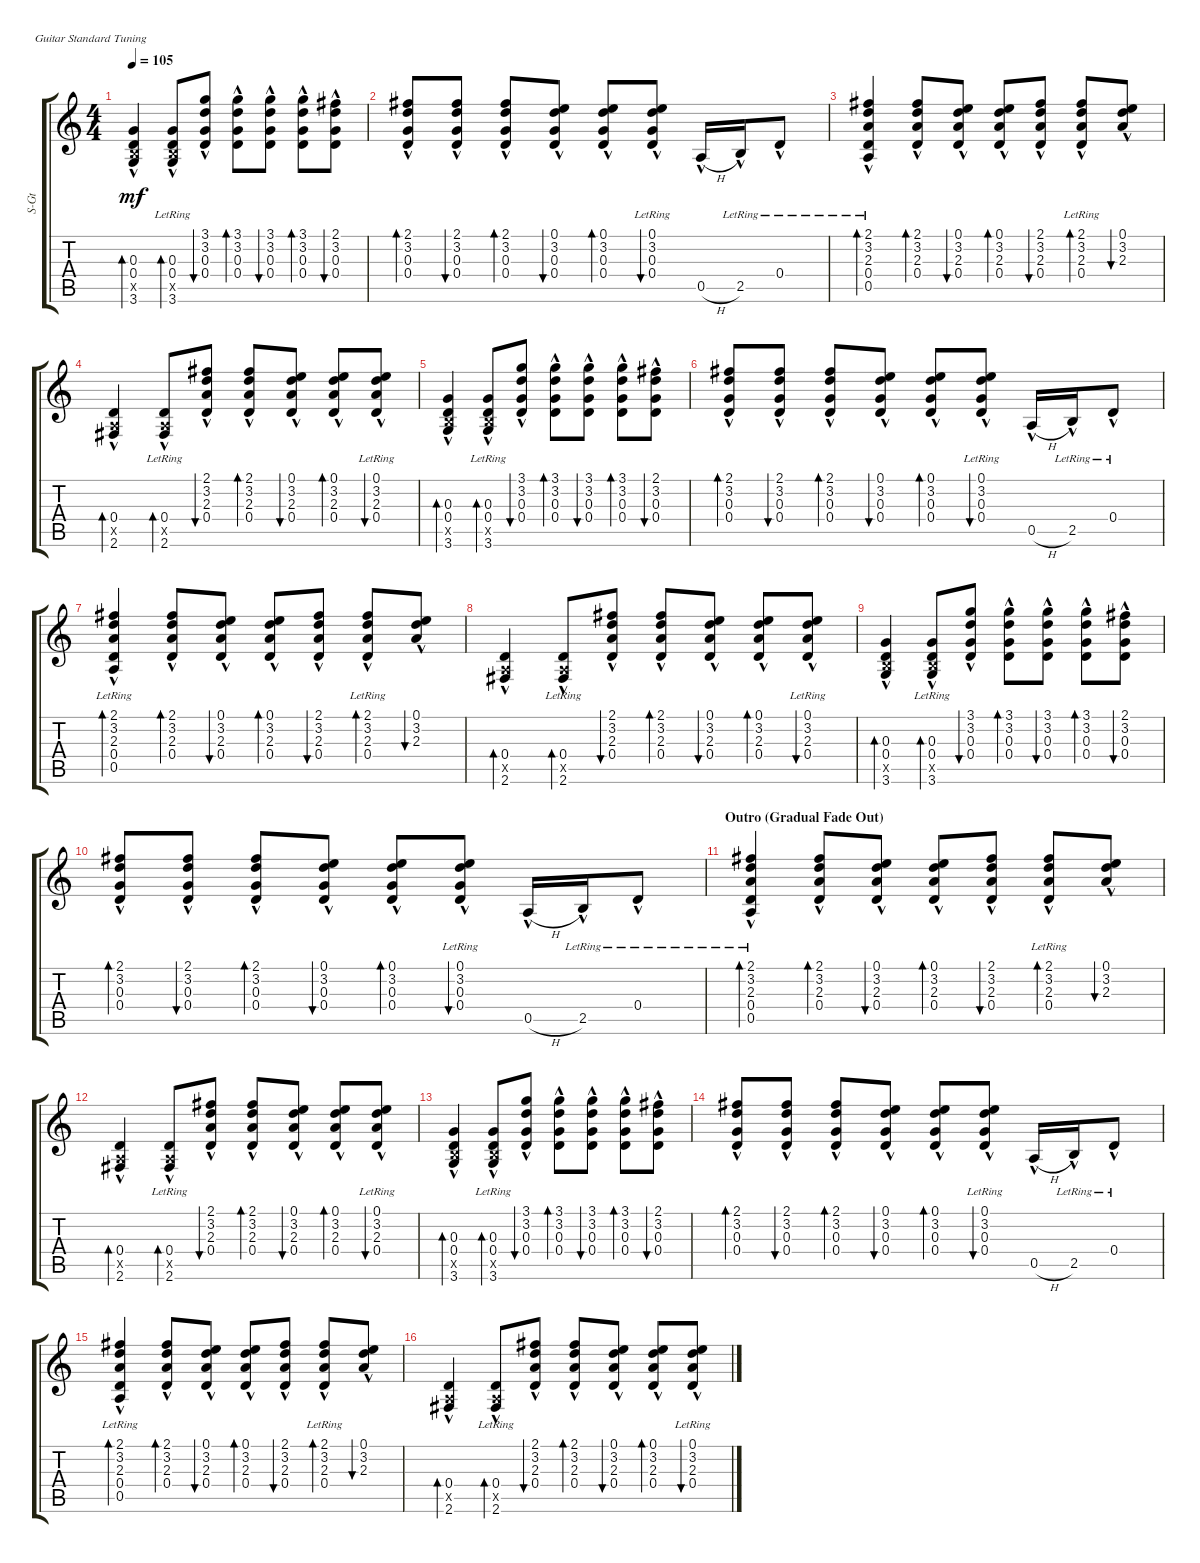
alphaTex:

\defaultSystemsLayout 4
\otherSystemsTrackNameOrientation horizontal
\chordDiagramsInScore
\track ("Zakk Wylde Acoustic Rhythm" "S-Gt") {instrument acousticguitarsteel}
\staff {score tabs}
\tuning (E4 B3 G3 D3 A2 E2)
\ts (4 4)
\tempo 105
\clef g2
\ks c
(3.6{hac} 2.5{hac x} 0.4{hac} 0.3{hac}).4{bd 64 dy mf} (2.5{hac x} 0.4{hac} 0.3{hac} 3.6{hac lr}).8{bd 63} (0.3{hac} 3.2{hac} 3.1{hac} 0.4{hac}).8{bu 58} (3.1{hac} 3.2{hac} 0.3{hac} 0.4{hac}).8{bd 62} (0.3{hac} 3.2{hac} 3.1{hac} 0.4{hac}).8{bu 65} (0.3{hac} 3.2{hac} 3.1{hac} 0.4{hac}).8{bd 61} (0.3{hac} 3.2{hac} 2.1{hac} 0.4{hac}).8{bu 65} |
(0.3{hac} 3.2{hac} 2.1{hac} 0.4{hac}).8{bd 60} (2.1{hac} 0.3{hac} 3.2{hac} 0.4{hac}).8{bu 58} (2.1{hac} 0.3{hac} 3.2{hac} 0.4{hac}).8{bd 59} (0.1{hac} 3.2{hac} 0.3{hac} 0.4{hac}).8{bu 58} (0.1{hac} 3.2{hac} 0.3{hac} 0.4{hac}).8{bd 58} (0.1{hac lr} 3.2{hac lr} 0.3{hac lr} 0.4{hac lr}).8{bu 58} 0.5{h hac}.16 2.5{hac lr}.16 0.4{hac lr}.8 |
(0.4{hac} 2.3{hac} 3.2{hac} 2.1{hac} 0.5{lr}).4{bd 56} (0.4{hac} 2.3{hac} 3.2{hac} 2.1{hac}).8{bd 52} (0.1{hac} 3.2{hac} 2.3{hac} 0.4{hac}).8{bu 53} (0.4{hac} 2.3{hac} 3.2{hac} 0.1{hac}).8{bd 51} (2.1{hac} 3.2{hac} 2.3{hac} 0.4{hac}).8{bu 54} (2.1{hac} 3.2{hac} 2.3{hac} 0.4{hac lr}).8{bd 51} (0.1{hac} 3.2{hac} 2.3{hac}).8{bu 55} |
(0.4{hac} 2.6{hac} 0.5{hac x}).4{bd 56} (0.4{hac} 0.5{hac x} 2.6{hac lr}).8{bd 52} (2.1{hac} 3.2{hac} 2.3{hac} 0.4{hac}).8{bu 53} (0.4{hac} 2.3{hac} 3.2{hac} 2.1{hac}).8{bd 51} (0.1{hac} 3.2{hac} 2.3{hac} 0.4{hac}).8{bu 54} (0.1{hac} 3.2{hac} 2.3{hac} 0.4{hac}).8{bd 51} (0.1{hac lr} 3.2{hac lr} 2.3{hac} 0.4{hac}).8{bu 55} |
(3.6{hac} 2.5{hac x} 0.4{hac} 0.3{hac}).4{bd 64} (2.5{hac x} 0.4{hac} 0.3{hac} 3.6{hac lr}).8{bd 63} (0.3{hac} 3.2{hac} 3.1{hac} 0.4{hac}).8{bu 58} (3.1{hac} 3.2{hac} 0.3{hac} 0.4{hac}).8{bd 62} (0.3{hac} 3.2{hac} 3.1{hac} 0.4{hac}).8{bu 65} (0.3{hac} 3.2{hac} 3.1{hac} 0.4{hac}).8{bd 61} (0.3{hac} 3.2{hac} 2.1{hac} 0.4{hac}).8{bu 65} |
(0.3{hac} 3.2{hac} 2.1{hac} 0.4{hac}).8{bd 60} (2.1{hac} 0.3{hac} 3.2{hac} 0.4{hac}).8{bu 58} (2.1{hac} 0.3{hac} 3.2{hac} 0.4{hac}).8{bd 59} (0.1{hac} 3.2{hac} 0.3{hac} 0.4{hac}).8{bu 58} (0.1{hac} 3.2{hac} 0.3{hac} 0.4{hac}).8{bd 58} (0.1{hac lr} 3.2{hac lr} 0.3{hac lr} 0.4{hac lr}).8{bu 58} 0.5{h hac}.16 2.5{hac lr}.16 0.4{hac lr}.8 |
(0.4{hac} 2.3{hac} 3.2{hac} 2.1{hac} 0.5{lr}).4{bd 56} (0.4{hac} 2.3{hac} 3.2{hac} 2.1{hac}).8{bd 52} (0.1{hac} 3.2{hac} 2.3{hac} 0.4{hac}).8{bu 53} (0.4{hac} 2.3{hac} 3.2{hac} 0.1{hac}).8{bd 51} (2.1{hac} 3.2{hac} 2.3{hac} 0.4{hac}).8{bu 54} (2.1{hac} 3.2{hac} 2.3{hac} 0.4{hac lr}).8{bd 51} (0.1{hac} 3.2{hac} 2.3{hac}).8{bu 55} |
(0.4{hac} 2.6{hac} 0.5{hac x}).4{bd 56} (0.4{hac} 0.5{hac x} 2.6{hac lr}).8{bd 52} (2.1{hac} 3.2{hac} 2.3{hac} 0.4{hac}).8{bu 53} (0.4{hac} 2.3{hac} 3.2{hac} 2.1{hac}).8{bd 51} (0.1{hac} 3.2{hac} 2.3{hac} 0.4{hac}).8{bu 54} (0.1{hac} 3.2{hac} 2.3{hac} 0.4{hac}).8{bd 51} (0.1{hac lr} 3.2{hac lr} 2.3{hac} 0.4{hac}).8{bu 55} |
(3.6{hac} 2.5{hac x} 0.4{hac} 0.3{hac}).4{bd 64} (2.5{hac x} 0.4{hac} 0.3{hac} 3.6{hac lr}).8{bd 63} (0.3{hac} 3.2{hac} 3.1{hac} 0.4{hac}).8{bu 58} (3.1{hac} 3.2{hac} 0.3{hac} 0.4{hac}).8{bd 62} (0.3{hac} 3.2{hac} 3.1{hac} 0.4{hac}).8{bu 65} (0.3{hac} 3.2{hac} 3.1{hac} 0.4{hac}).8{bd 61} (0.3{hac} 3.2{hac} 2.1{hac} 0.4{hac}).8{bu 65} |
(0.3{hac} 3.2{hac} 2.1{hac} 0.4{hac}).8{bd 60} (2.1{hac} 0.3{hac} 3.2{hac} 0.4{hac}).8{bu 58} (2.1{hac} 0.3{hac} 3.2{hac} 0.4{hac}).8{bd 59} (0.1{hac} 3.2{hac} 0.3{hac} 0.4{hac}).8{bu 58} (0.1{hac} 3.2{hac} 0.3{hac} 0.4{hac}).8{bd 58} (0.1{hac lr} 3.2{hac lr} 0.3{hac lr} 0.4{hac lr}).8{bu 58} 0.5{h hac}.16 2.5{hac lr}.16 0.4{hac lr}.8 |
\section ("" "Outro (Gradual Fade Out)")
(0.4{hac} 2.3{hac} 3.2{hac} 2.1{hac} 0.5{lr}).4{bd 56} (0.4{hac} 2.3{hac} 3.2{hac} 2.1{hac}).8{bd 52} (0.1{hac} 3.2{hac} 2.3{hac} 0.4{hac}).8{bu 53} (0.4{hac} 2.3{hac} 3.2{hac} 0.1{hac}).8{bd 51} (2.1{hac} 3.2{hac} 2.3{hac} 0.4{hac}).8{bu 54} (2.1{hac} 3.2{hac} 2.3{hac} 0.4{hac lr}).8{bd 51} (0.1{hac} 3.2{hac} 2.3{hac}).8{bu 55} |
(0.4{hac} 2.6{hac} 0.5{hac x}).4{bd 56} (0.4{hac} 0.5{hac x} 2.6{hac lr}).8{bd 52} (2.1{hac} 3.2{hac} 2.3{hac} 0.4{hac}).8{bu 53} (0.4{hac} 2.3{hac} 3.2{hac} 2.1{hac}).8{bd 51} (0.1{hac} 3.2{hac} 2.3{hac} 0.4{hac}).8{bu 54} (0.1{hac} 3.2{hac} 2.3{hac} 0.4{hac}).8{bd 51} (0.1{hac lr} 3.2{hac lr} 2.3{hac} 0.4{hac}).8{bu 55} |
(3.6{hac} 2.5{hac x} 0.4{hac} 0.3{hac}).4{bd 64} (2.5{hac x} 0.4{hac} 0.3{hac} 3.6{hac lr}).8{bd 63} (0.3{hac} 3.2{hac} 3.1{hac} 0.4{hac}).8{bu 58} (3.1{hac} 3.2{hac} 0.3{hac} 0.4{hac}).8{bd 62} (0.3{hac} 3.2{hac} 3.1{hac} 0.4{hac}).8{bu 65} (0.3{hac} 3.2{hac} 3.1{hac} 0.4{hac}).8{bd 61} (0.3{hac} 3.2{hac} 2.1{hac} 0.4{hac}).8{bu 65} |
(0.3{hac} 3.2{hac} 2.1{hac} 0.4{hac}).8{bd 60} (2.1{hac} 0.3{hac} 3.2{hac} 0.4{hac}).8{bu 58} (2.1{hac} 0.3{hac} 3.2{hac} 0.4{hac}).8{bd 59} (0.1{hac} 3.2{hac} 0.3{hac} 0.4{hac}).8{bu 58} (0.1{hac} 3.2{hac} 0.3{hac} 0.4{hac}).8{bd 58} (0.1{hac lr} 3.2{hac lr} 0.3{hac lr} 0.4{hac lr}).8{bu 58} 0.5{h hac}.16 2.5{hac lr}.16 0.4{hac lr}.8 |
(0.4{hac} 2.3{hac} 3.2{hac} 2.1{hac} 0.5{lr}).4{bd 56} (0.4{hac} 2.3{hac} 3.2{hac} 2.1{hac}).8{bd 52} (0.1{hac} 3.2{hac} 2.3{hac} 0.4{hac}).8{bu 53} (0.4{hac} 2.3{hac} 3.2{hac} 0.1{hac}).8{bd 51} (2.1{hac} 3.2{hac} 2.3{hac} 0.4{hac}).8{bu 54} (2.1{hac} 3.2{hac} 2.3{hac} 0.4{hac lr}).8{bd 51} (0.1{hac} 3.2{hac} 2.3{hac}).8{bu 55} |
(0.4{hac} 2.6{hac} 0.5{hac x}).4{bd 56} (0.4{hac} 0.5{hac x} 2.6{hac lr}).8{bd 52} (2.1{hac} 3.2{hac} 2.3{hac} 0.4{hac}).8{bu 53} (0.4{hac} 2.3{hac} 3.2{hac} 2.1{hac}).8{bd 51} (0.1{hac} 3.2{hac} 2.3{hac} 0.4{hac}).8{bu 54} (0.1{hac} 3.2{hac} 2.3{hac} 0.4{hac}).8{bd 51} (0.1{hac lr} 3.2{hac lr} 2.3{hac} 0.4{hac}).8{bu 55}
